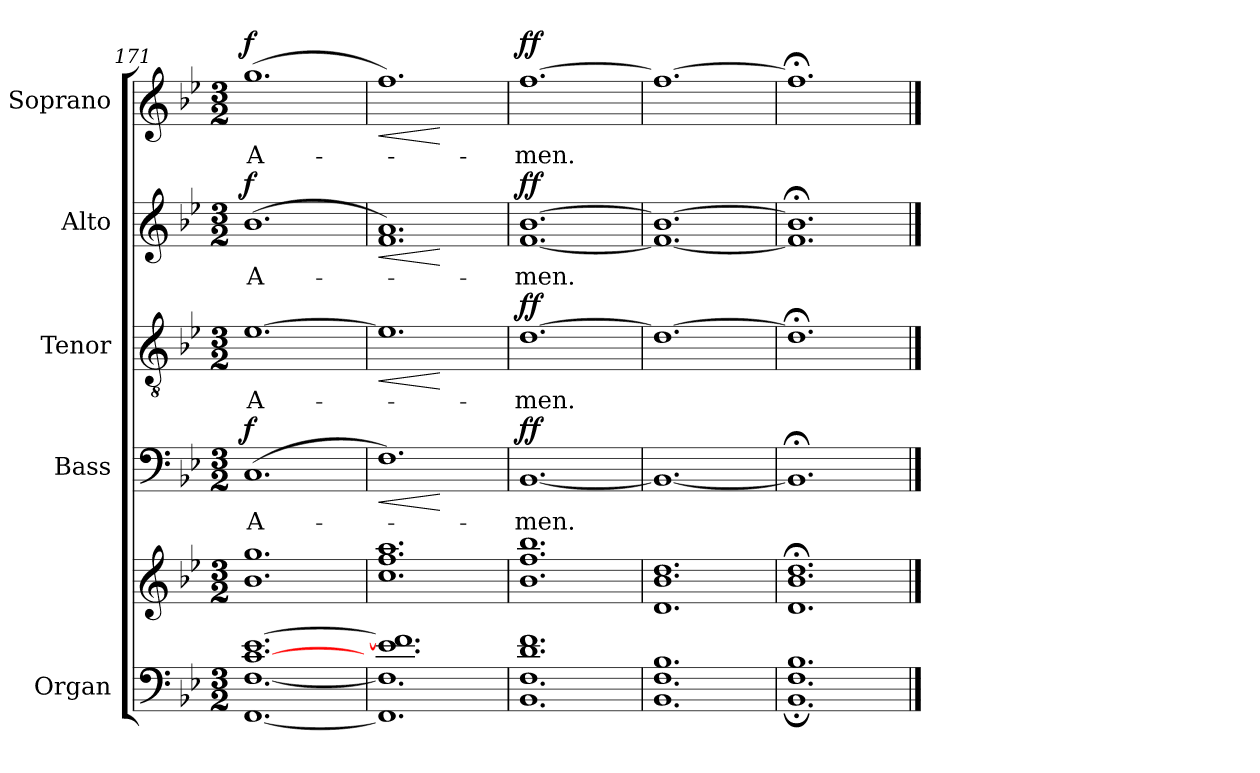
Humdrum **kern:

**kern	**kern	**kern	**text	**dynam	**kern	**text	**dynam	**kern	**text	**dynam	**kern	**text	**dynam
*part5	*part5	*part4	*part4	*part4	*part3	*part3	*part3	*part2	*part2	*part2	*part1	*part1	*part1
*staff6	*staff5	*staff4	*staff4	*staff4	*staff3	*staff3	*staff3	*staff2	*staff2	*staff2	*staff1	*staff1	*staff1
*I"Organ	*	*I"Bass	*	*	*I"Tenor	*	*	*I"Alto	*	*	*I"Soprano	*	*
*	*	*I'B	*	*	*I'T	*	*	*I'A	*	*	*I'S	*	*
*clefF4	*clefG2	*clefF4	*	*	*clefGv2	*	*	*clefG2	*	*	*clefG2	*	*
*k[b-e-]	*k[b-e-]	*k[b-e-]	*	*	*k[b-e-]	*	*	*k[b-e-]	*	*	*k[b-e-]	*	*
*B-:	*B-:	*B-:	*	*	*B-:	*	*	*B-:	*	*	*B-:	*	*
*M3/2	*M3/2	*M3/2	*	*	*M3/2	*	*	*M3/2	*	*	*M3/2	*	*
=171	=171	=171	=171	=171	=171	=171	=171	=171	=171	=171	=171	=171	=171
*^	*^	*	*	*	*	*	*	*	*	*	*	*	*
!	!	!	!	!	!LO:LY:b	!LO:DY:b	!	!LO:LY:b	!	!	!LO:LY:b	!LO:DY:b	!	!LO:LY:b	!LO:DY:b
[1.c/ [1.e-/	[1.FF\ [1.F\	1.b-/ 1.gg/	1.ryy	(<1.C	A-	f	[1.e-	A-	.	(<1.b-	A-	f	(>1.gg	A-	f
=172	=172	=172	=172	=172	=172	=172	=172	=172	=172	=172	=172	=172	=172	=172	=172
!	!	!	!	!	!	!LO:HP:b	!	!	!LO:HP:b	!	!	!LO:HP:b	!	!	!LO:HP:b
1.e-/] 1.f/]	1.FF\] 1.F\]	1.cc/ 1.ff/ 1.aa/	1.ryy	1.F)	.	<	1.e-]	.	<	1.f 1.a)	.	<	1.ff)	.	<
*v	*v	*	*	*	*	*	*	*	*	*	*	*	*	*	*
*	*v	*v	*	*	*	*	*	*	*	*	*	*	*	*
.	.	.	.	[	.	.	[	.	.	[	.	.	[
=173	=173	=173	=173	=173	=173	=173	=173	=173	=173	=173	=173	=173	=173
*^	*^	*	*	*	*	*	*	*	*	*	*	*	*
!	!	!	!	!	!LO:LY:b	!LO:DY:b	!	!LO:LY:b	!LO:DY:b	!	!LO:LY:b	!LO:DY:b	!	!LO:LY:b	!LO:DY:b
1.d/ 1.f/	1.BB-\ 1.F\	1.b-/ 1.ff/ 1.bb-/	1.ryy	[1.BB-	men.	ff	[1.d	men.	ff	[1.f [1.b-	men.	ff	[1.ff	men.	ff
=174	=174	=174	=174	=174	=174	=174	=174	=174	=174	=174	=174	=174	=174	=174	=174
1.B-/	1.BB-\ 1.F\	1.d/ 1.b-/ 1.dd/	1.ryy	1.BB-_	.	.	1.d_	.	.	1.f_ 1.b-_	.	.	1.ff_	.	.
=175	=175	=175	=175	=175	=175	=175	=175	=175	=175	=175	=175	=175	=175	=175	=175
1.B-/	1.BB-\; 1.F\;	1.d/;< 1.b-/;< 1.dd/;<	1.ryy	1.BB-;<]	.	.	1.d;<]	.	.	1.f];< 1.b-];<	.	.	1.ff;<]	.	.
*v	*v	*	*	*	*	*	*	*	*	*	*	*	*	*	*
*	*v	*v	*	*	*	*	*	*	*	*	*	*	*	*
==	==	==	==	==	==	==	==	==	==	==	==	==	==
*-	*-	*-	*-	*-	*-	*-	*-	*-	*-	*-	*-	*-	*-
